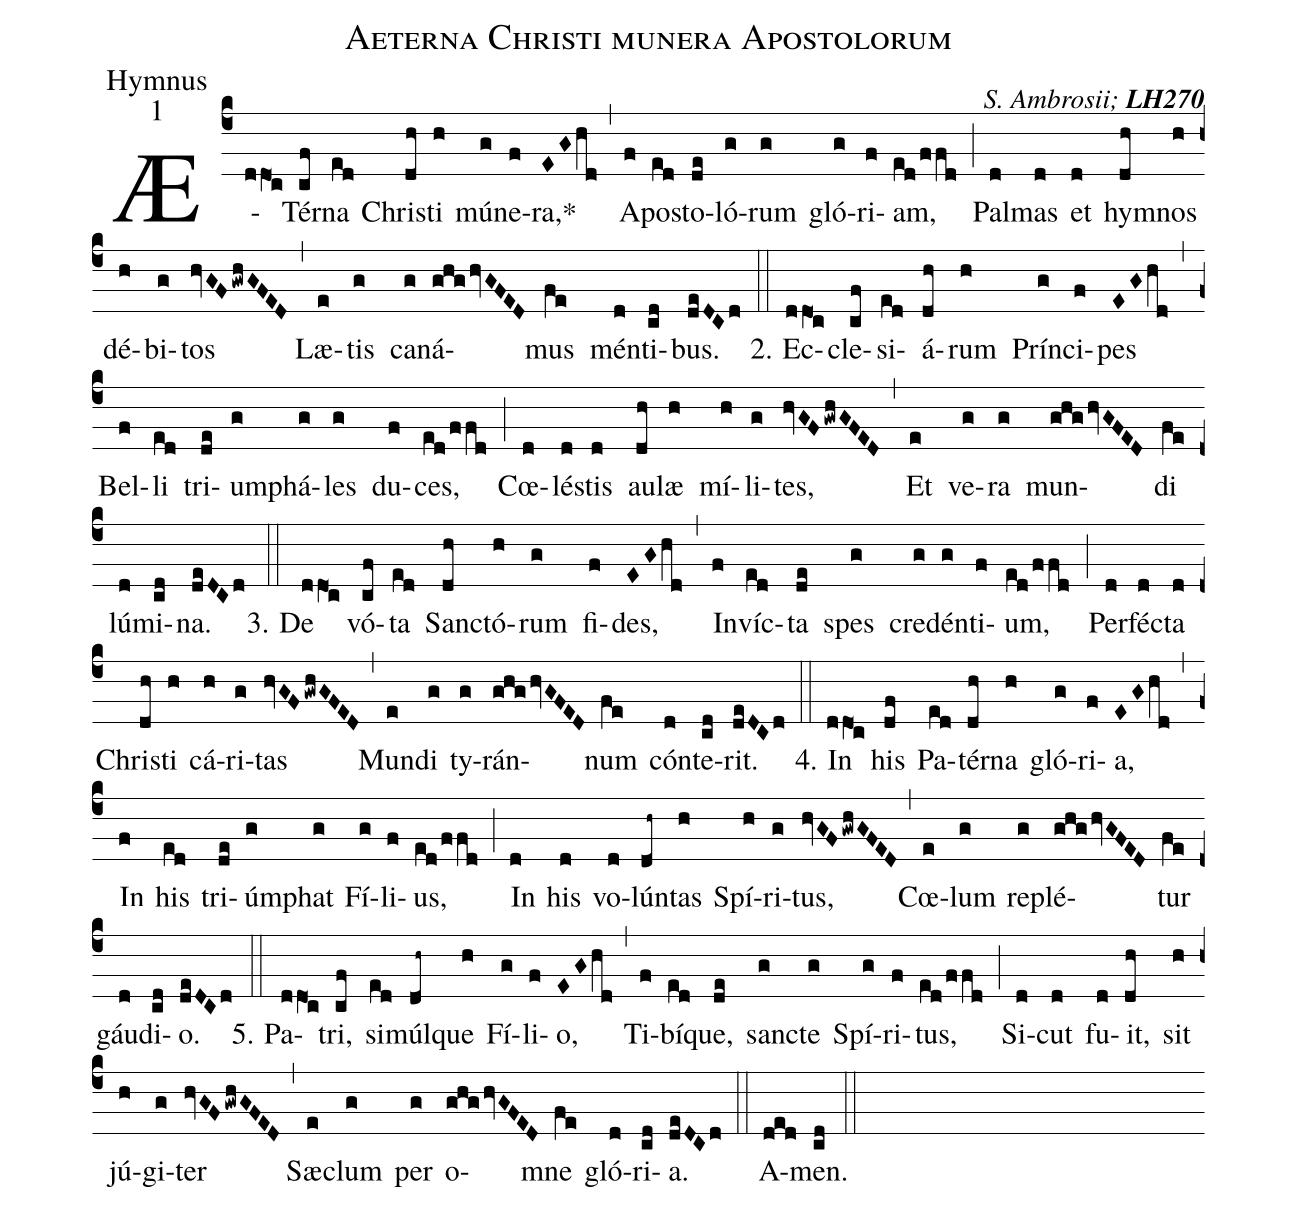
name:Aeterna Christi munera Apostolorum;
office-part:Hymnus;
mode:1;
commentary:{\itshape\mdseries S.\ Ambrosii;\/} {\bfseries LH270};
%%
(c4) Æ(ddO1c)Tér(cf)na(ed) Chris(dh)ti(h) mú(g)ne(f)ra,<sp>*</sp>(EGhd) (,)
A(f)po(ed)sto(de)ló(g)rum(g) gló(g)ri(f)am,(ed/ffd) (;)
Pal(d)mas(d) et(d) hy(dh)mnos(h) dé(h)bi(g)tos(hvGFgwhGFED) (,)
Læ(e)tis(g) ca(g)ná(ghghvGFED)mus(fe) mén(d)ti(cd)bus.(deDCd) (::)

2. Ec(ddO1c)cle(cf)si(ed)á(dh)rum(h) Prín(g)ci(f)pes(EGhd) (,)
Bel(f)li(ed) tri(de)um(g)phá(g)les(g) du(f)ces,(ed/ffd) (;)
Cœ(d)lé(d)stis(d) au(dh)læ(h) mí(h)li(g)tes,(hvGFgwhGFED) (,)
Et(e) ve(g)ra(g) mun(ghghvGFED)di(fe) lú(d)mi(cd)na.(deDCd) (::)

3.  De(ddO1c) vó(cf)ta(ed) Sanc(dh)tó(h)rum(g) fi(f)des,(EGhd) (,)
In(f)víc(ed)ta(de) spes(g) cre(g)dén(g)ti(f)um,(ed/ffd) (;)
Per(d)féc(d)ta(d) Chris(dh)ti(h) cá(h)ri(g)tas(hvGFgwhGFED) (,)
Mun(e)di(g) ty(g)rán(ghghvGFED)num(fe) cón(d)te(cd)rit.(deDCd) (::)

4. In(ddO1c) his(df) Pa(ed)tér(dh)na(h) gló(g)ri(f)a,(EGhd) (,)
In(f) his(ed) tri(de)úm(g)phat(g) Fí(g)li(f)us,(ed/ffd) (;)
In(d) his(d) vo(d)lún(dh~)tas(h) Spí(h)ri(g)tus,(hvGFgwhGFED) (,)
Cœ(e)lum(g) re(g)plé(ghghvGFED)tur(fe) gáu(d)di(cd)o.(deDCd) (::)

5.  Pa(ddO1c)tri,(cf) si(ed)múl(dh~)que(h) Fí(g)li(f)o,(EGhd) (,)
Ti(f)bí(ed)que,(de) sanc(g)te(g) Spí(g)ri(f)tus,(ed/ffd) (;)
Si(d)cut(d) fu(d)it,(dh) sit(h) jú(h)gi(g)ter(hvGFgwhGFED) (,)
Sæ(e)clum(g) per(g) o(ghghvGFED)mne(fe) gló(d)ri(cd)a.(deDCd) (::)

A(ded)men.(cd)  (::)
